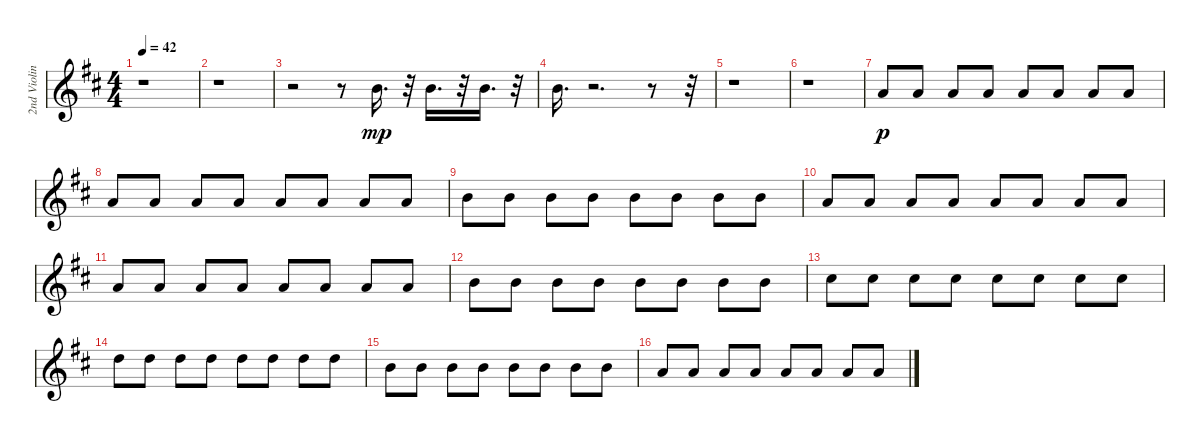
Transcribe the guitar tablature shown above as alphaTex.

\track ("2nd Violin" "2nd Violin") {mute instrument stringensemble2}
\staff {score}
\tuning (E4 B3 G3 D3 A2 E2) {hide}
\ts (4 4)
\tempo 42
\clef g2
\ks d
r.1{dy mp} |
r.1 |
r.2 r.8 7.1.16{d} r.32 7.1.16{d} r.32 7.1.16{d} r.32 |
7.1.16{d} r.2{d} r.8 r.32 |
r.1 |
r.1 |
5.1.8{dy p} 5.1.8 5.1.8 5.1.8 5.1.8 5.1.8 5.1.8 5.1.8 |
5.1.8 5.1.8 5.1.8 5.1.8 5.1.8 5.1.8 5.1.8 5.1.8 |
7.1.8 7.1.8 7.1.8 7.1.8 7.1.8 7.1.8 7.1.8 7.1.8 |
5.1.8 5.1.8 5.1.8 5.1.8 5.1.8 5.1.8 5.1.8 5.1.8 |
5.1.8 5.1.8 5.1.8 5.1.8 5.1.8 5.1.8 5.1.8 5.1.8 |
7.1.8 7.1.8 7.1.8 7.1.8 7.1.8 7.1.8 7.1.8 7.1.8 |
9.1.8 9.1.8 9.1.8 9.1.8 9.1.8 9.1.8 9.1.8 9.1.8 |
10.1.8 10.1.8 10.1.8 10.1.8 10.1.8 10.1.8 10.1.8 10.1.8 |
7.1.8 7.1.8 7.1.8 7.1.8 7.1.8 7.1.8 7.1.8 7.1.8 |
5.1.8 5.1.8 5.1.8 5.1.8 5.1.8 5.1.8 5.1.8 5.1.8
